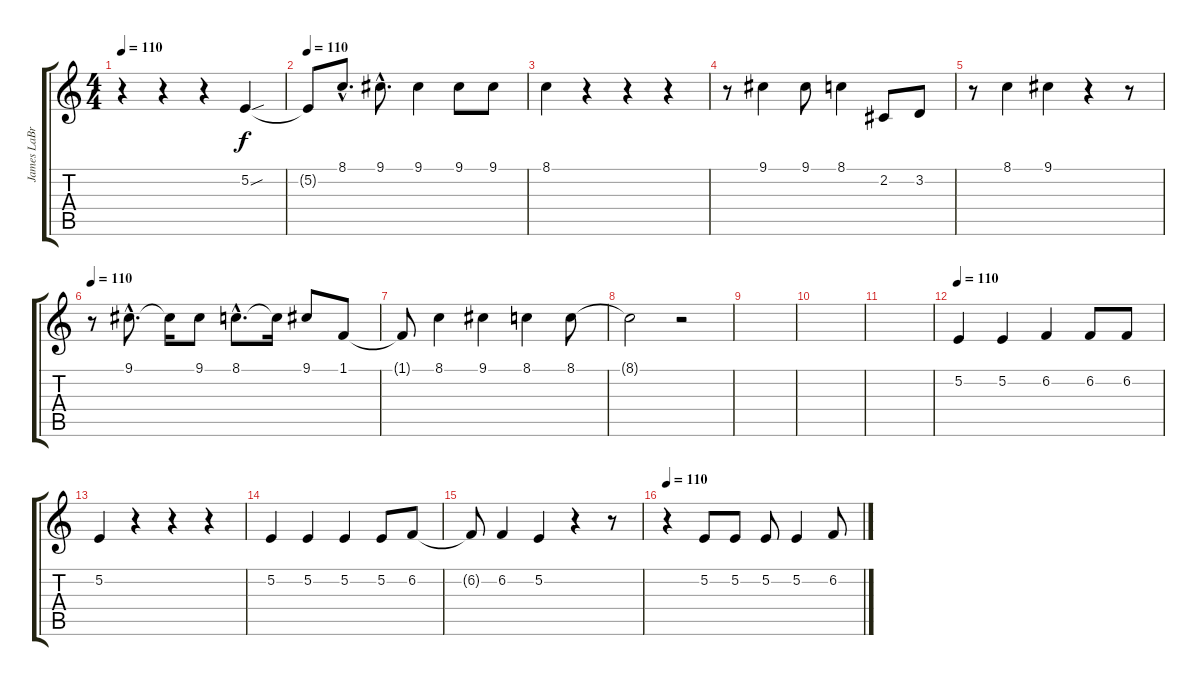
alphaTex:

\track ("James LaBrie" "James LaBr") {instrument brasssection}
\staff {score tabs}
\tuning (E4 B3 G3 D3 A2 E2) {hide}
\ts (4 4)
\tempo 110
\clef g2
\ks c
r.4{dy f} r.4 r.4 5.2{sou}.4 |
\tempo 110
5.2{t}.8 8.1{hac}.8{d} 9.1{hac}.8{d} 9.1.4 9.1.8 9.1.8 |
8.1.4 r.4 r.4 r.4 |
r.8 9.1.4 9.1.8 8.1.4 2.2.8 3.2.8 |
r.8 8.1.4 9.1.4 r.4 r.8 |
\tempo 110
r.8 9.1{hac}.8{d} 9.1{t}.16 9.1.8 8.1{hac}.8{d} 8.1{t}.16 9.1.8 1.1.8 |
1.1{t}.8 8.1.4 9.1.4 8.1.4 8.1.8 |
8.1{t}.2 r.2 |
|
|
|
\tempo 110
5.2.4 5.2.4 6.2.4 6.2.8 6.2.8 |
5.2.4 r.4 r.4 r.4 |
5.2.4 5.2.4 5.2.4 5.2.8 6.2.8 |
6.2{t}.8 6.2.4 5.2.4 r.4 r.8 |
\tempo 110
r.4 5.2.8 5.2.8 5.2.8 5.2.4 6.2.8
